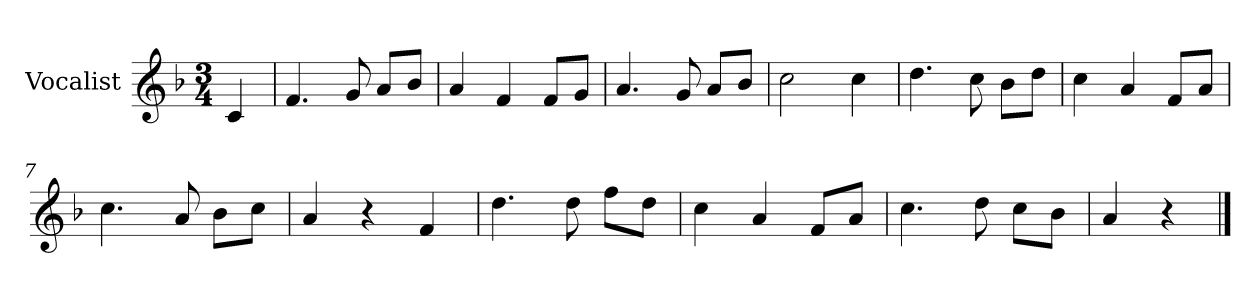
**kern
*part1
*staff1
*I"Vocalist
*k[b-]
*F:
*M3/4
=
4c
=1
4.f
8g
8aL
8b-J
=2
4a
4f
8fL
8gJ
=3
4.a
8g
8aL
8b-J
=4
2cc
4cc
=5
4.dd
8cc
8b-L
8ddJ
=6
4cc
4a
8fL
8aJ
=7
4.cc
8a
8b-L
8ccJ
=8
4a
4r
4f
=9
4.dd
8dd
8ffL
8ddJ
=10
4cc
4a
8fL
8aJ
=11
4.cc
8dd
8ccL
8b-J
=12
4a
4r
==
*-
